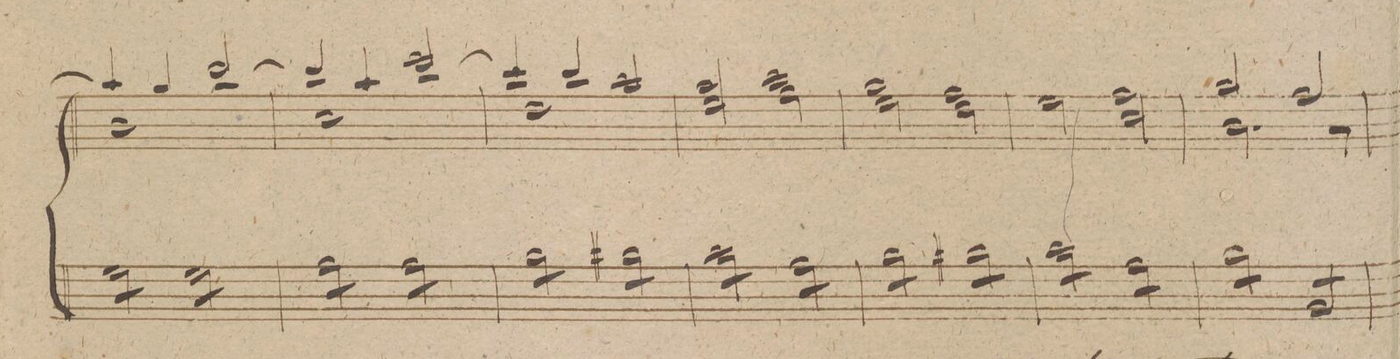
**kern
*I"Organo.
*clefF4
*k[f#c#g#d#]
*met(c|)
*M2/2
8G#\L
8G#\
8G#\
8G#\J
8G#\L
8G#\
8G#\
8G#\J
=186
8A\L
8A\
8A\
8A\J
8A\L
8A\
8A\
8A\J
=187
8A\L
8A\
8A\
8A\J
8B#X\L
8B#\
8B#\
8B#\J
=188
8c#\L
8c#\
8c#\
8c#\J
8A\L
8A\
8A\
8A\J
=189
8B\L
8B\
8B\
8B\J
8B#X\L
8B#\
8B#\
8B#\J
=190
8c#\L
8c#\
8c#\
8c#\J
8A\L
8A\
8A\
8A\J
=191
8B\L
8B\
8B\
8B\J
8BB/L
8BB/
8BB/
8BB/J
*Xtremolo
=192
*-
